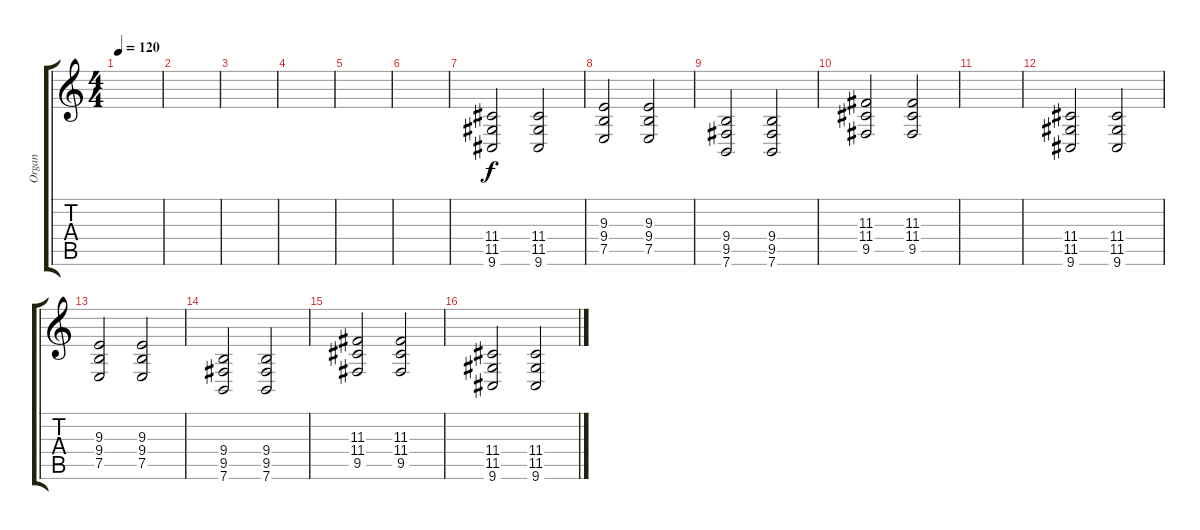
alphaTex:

\track ("Organ" "Organ") {instrument drawbarorgan}
\staff {score tabs}
\tuning (E4 B3 G3 D3 A2 E2) {hide}
\ts (4 4)
\tempo 120
\clef g2
\ks c
|
|
|
|
|
|
(11.4 11.5 9.6).2 (11.4 11.5 9.6).2 |
(9.3 9.4 7.5).2 (9.3 9.4 7.5).2 |
(9.4 9.5 7.6).2 (9.4 9.5 7.6).2 |
(11.3 11.4 9.5).2 (11.3 11.4 9.5).2 |
|
(11.4 11.5 9.6).2 (11.4 11.5 9.6).2 |
(9.3 9.4 7.5).2 (9.3 9.4 7.5).2 |
(9.4 9.5 7.6).2 (9.4 9.5 7.6).2 |
(11.3 11.4 9.5).2 (11.3 11.4 9.5).2 |
(11.4 11.5 9.6).2 (11.4 11.5 9.6).2
